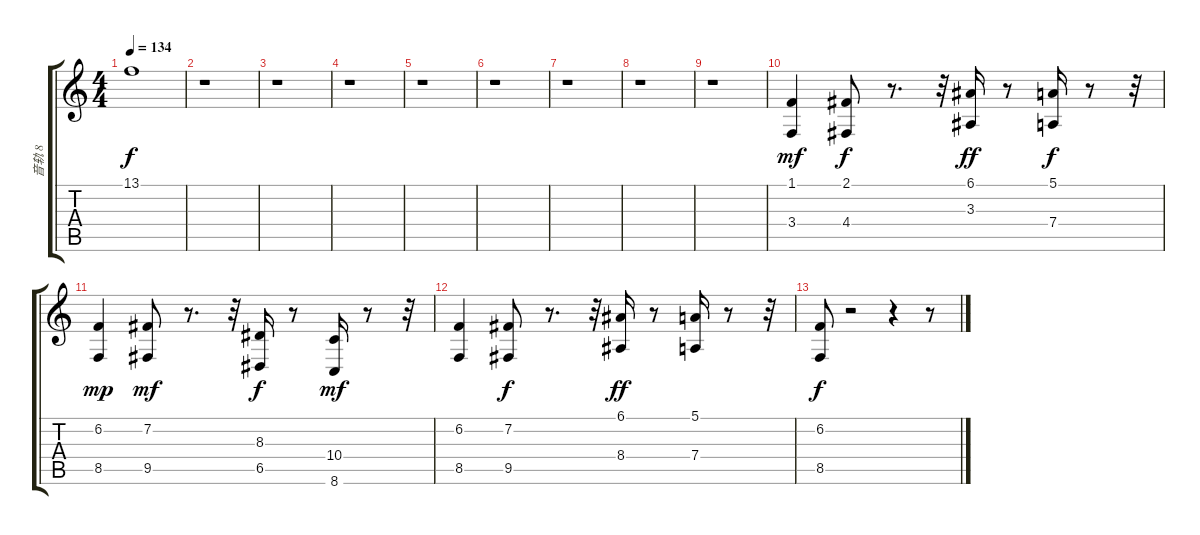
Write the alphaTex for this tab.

\track ("音轨 8" "音轨 8") {instrument brasssection}
\staff {score tabs}
\tuning (E4 B3 G3 D3 A2 E2) {hide}
\ts (4 4)
\tempo 134
\clef g2
\ks c
13.1{t}.1{dy f} |
r.1 |
r.1 |
r.1 |
r.1 |
r.1 |
r.1 |
r.1 |
r.1 |
(1.1 3.4).4{dy mf volume 7} (2.1 4.4).8{dy f} r.8{d} r.32 (6.1 3.3).16{dy ff} r.8 (5.1 7.4).16{dy f} r.8 r.32 |
(6.2 8.5).4{dy mp} (7.2 9.5).8{dy mf} r.8{d} r.32 (8.3 6.5).16{dy f} r.8 (10.4 8.6).16{dy mf} r.8 r.32 |
(6.2 8.5).4 (7.2 9.5).8{dy f} r.8{d} r.32 (6.1 8.4).16{dy ff} r.8 (5.1 7.4).16 r.8 r.32 |
(6.2 8.5).8{dy f} r.2 r.4 r.8
